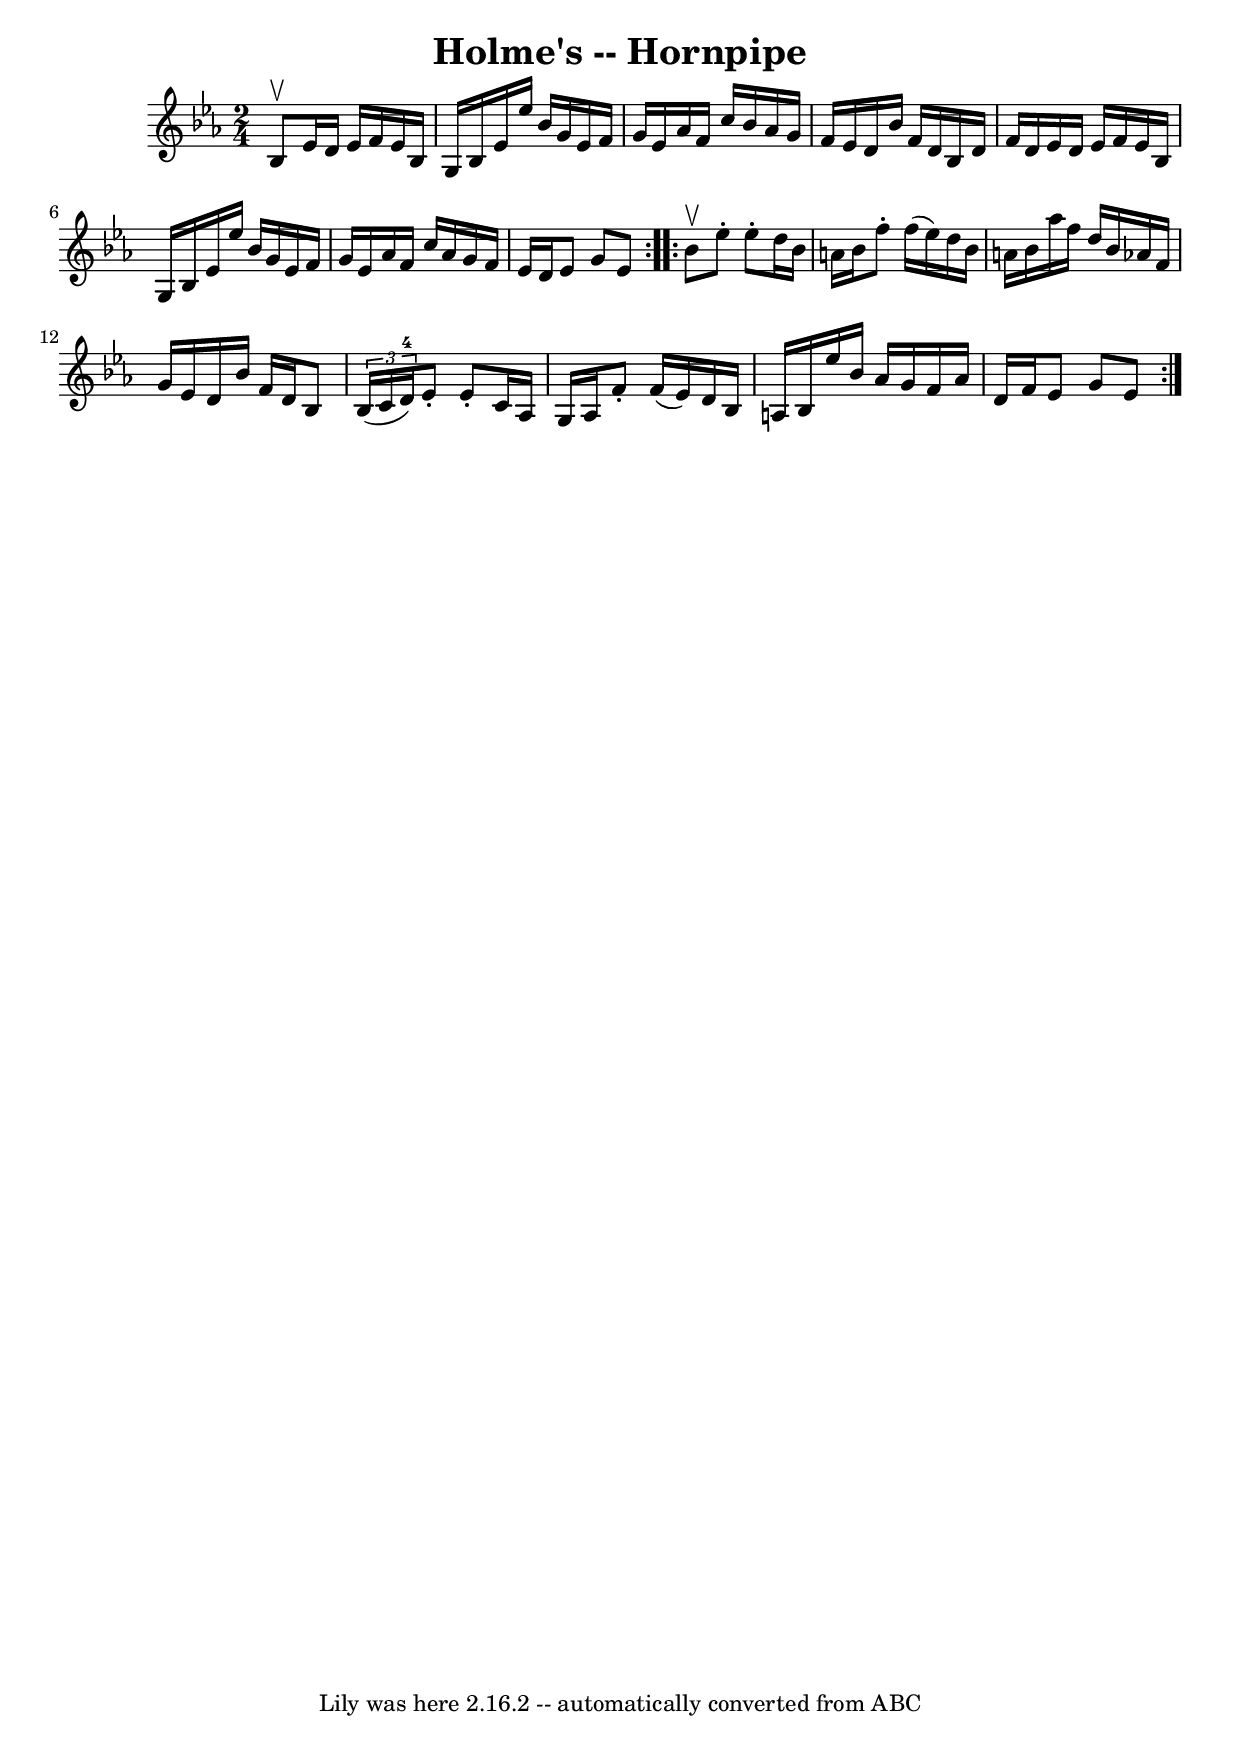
\version "2.7.40"
\include "Mammoth.ily"
\header {
	%% book = "Cole's 1000 Fiddle Tunes"
	crossRefNumber = "1"
	footnotes = ""
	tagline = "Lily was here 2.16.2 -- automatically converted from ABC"
	title = "Holme's -- Hornpipe"
}
voicedefault =  {


\repeat volta 2 {
\time 2/4 \key ees \major bes8^\upbow |
 ees'16 d'16 ees'16    
f'16 ees'16 bes16 g16 bes16  |
 ees'16 ees''16 bes'16 
 g'16 ees'16 f'16 g'16 ees'16    |
 aes'16 f'16    
c''16 bes'16 aes'16 g'16 f'16 ees'16  |
 d'16 bes'16  
 f'16 d'16 bes16 d'16 f'16 d'16  |
 ees'16 d'16    
ees'16 f'16 ees'16 bes16 g16 bes16  |
 ees'16 ees''16 
 bes'16 g'16 ees'16 f'16 g'16 ees'16  |
 aes'16    
f'16 c''16 aes'16 g'16 f'16 ees'16 d'16  |
 ees'8    
g'8 ees'8  }     \repeat volta 2 { bes'8^\upbow |
 ees''8 -.   
ees''8 -. d''16 bes'16 a'16 bes'16  |
 f''8 -. f''16 (
ees''16) d''16 bes'16 a'16 bes'16  |
 aes''16 f''16    
d''16 bes'16 aes'16 f'16 g'16 ees'16  |
 d'16 bes'16  
 f'16 d'16 bes8    \times 2/3 { bes16 (c'16 d'16-4) } 
|
 ees'8 -. ees'8 -. c'16 aes16 g16 aes16  |
   
f'8 -. f'16 (ees'16) d'16 bes16 a16 bes16  |
   
ees''16 bes'16 aes'16 g'16 f'16 aes'16 d'16 f'16  |
 
 ees'8 g'8 ees'8  }   
}

\score{
    <<

	\context Staff="default"
	{
	    \voicedefault 
	}

    >>
	\layout {
	}
	\midi {}
}
